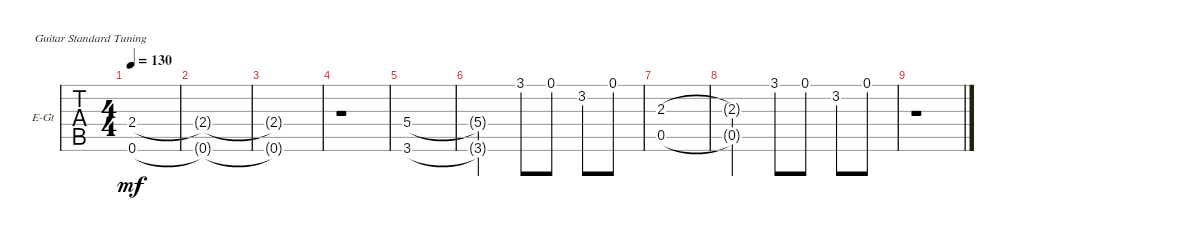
\bracketExtendMode groupsimilarinstruments
\firstSystemTrackNameOrientation horizontal
\otherSystemsTrackNameOrientation horizontal
\track ("Guitar" "E-Gt") {instrument electricguitarclean}
\staff {tabs}
\tuning (E4 B3 G3 D3 A2 E2)
\ts (4 4)
\tempo 130
\clef g2
\ks c
(0.6 2.4).1{dy mf} |
(0.6{t} 2.4{t}).1 |
(0.6{t} 2.4{t}).1 |
r.1 |
(3.6 5.4).1 |
(3.6{t} 5.4{t}).2 3.1.8 0.1.8 3.2.8 0.1.8 |
(2.3 0.5).1 |
(2.3{t} 0.5{t}).2 3.1.8 0.1.8 3.2.8 0.1.8 |
r.1
